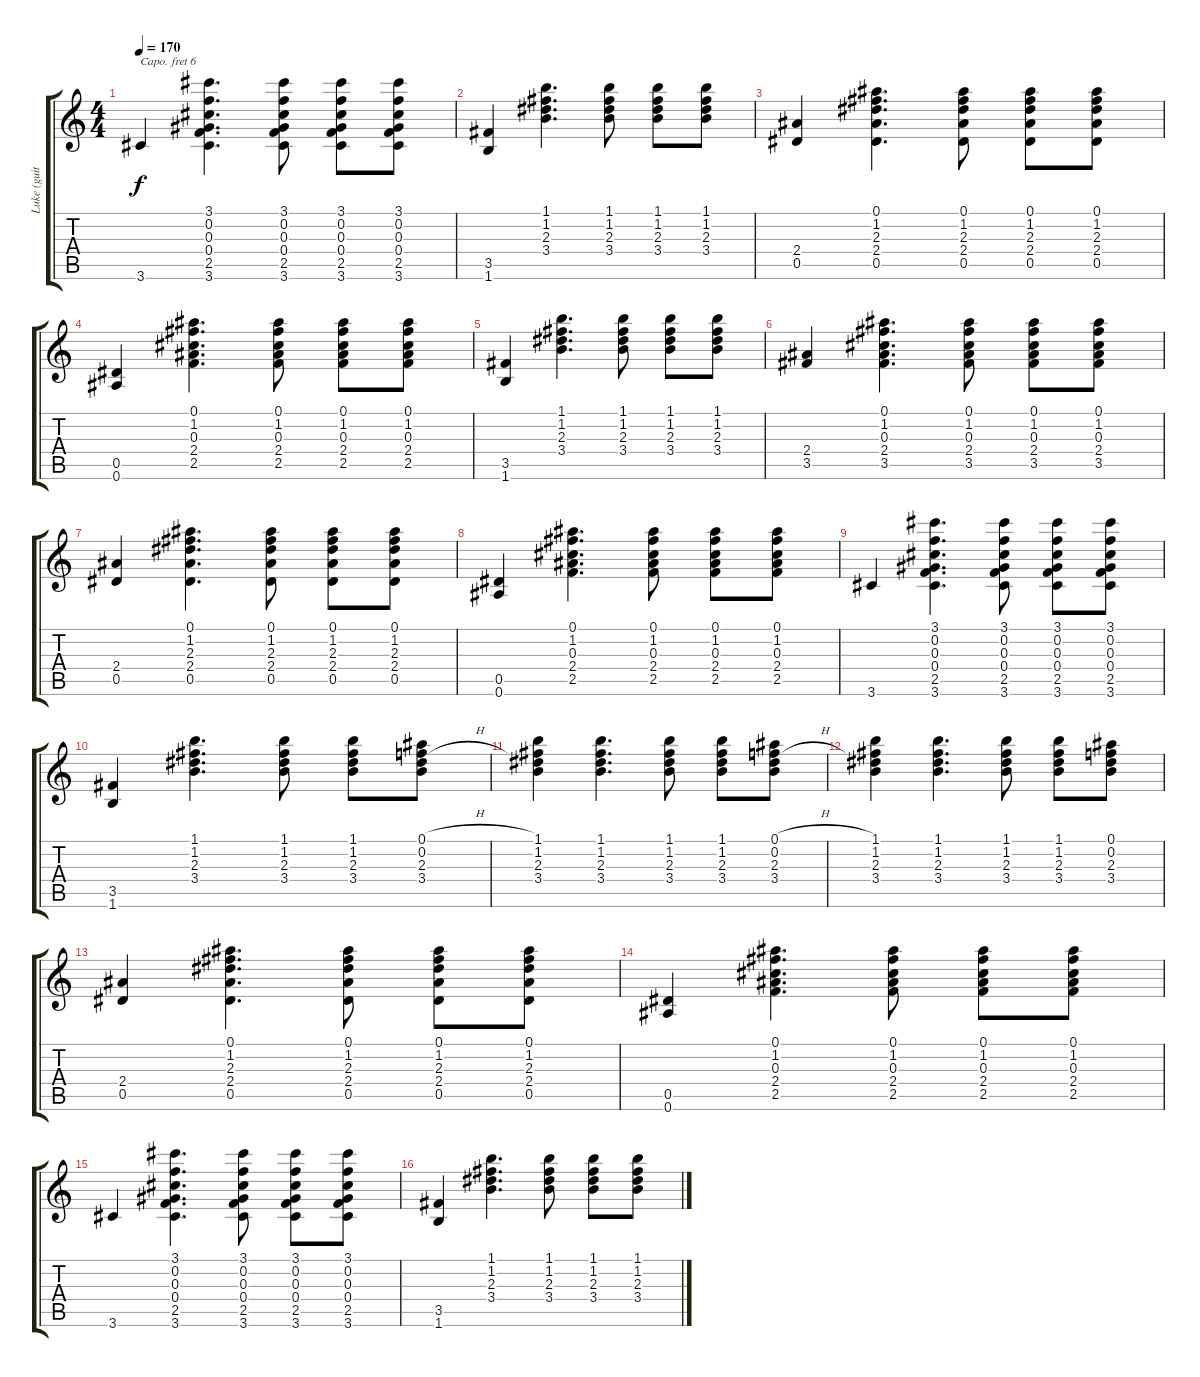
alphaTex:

\track ("Luke (guitar)" "Luke (guit") {instrument acousticguitarsteel}
\staff {score tabs}
\capo 6
\tuning (E4 B3 G3 D3 A2 E2) {hide}
\ts (4 4)
\tempo 170
\clef g2
\ks c
3.6.4{dy f} (3.1 0.2 0.3 0.4 2.5 3.6).4{d} (3.1 0.2 0.3 0.4 2.5 3.6).8 (3.1 0.2 0.3 0.4 2.5 3.6).8 (3.1 0.2 0.3 0.4 2.5 3.6).8 |
(3.5 1.6).4 (1.1 1.2 2.3 3.4).4{d} (1.1 1.2 2.3 3.4).8 (1.1 1.2 2.3 3.4).8 (1.1 1.2 2.3 3.4).8 |
(2.4 0.5).4 (0.1 1.2 2.3 2.4 0.5).4{d} (0.1 1.2 2.3 2.4 0.5).8 (0.1 1.2 2.3 2.4 0.5).8 (0.1 1.2 2.3 2.4 0.5).8 |
(0.5 0.6).4 (0.1 1.2 0.3 2.4 2.5).4{d} (0.1 1.2 0.3 2.4 2.5).8 (0.1 1.2 0.3 2.4 2.5).8 (0.1 1.2 0.3 2.4 2.5).8 |
(3.5 1.6).4 (1.1 1.2 2.3 3.4).4{d} (1.1 1.2 2.3 3.4).8 (1.1 1.2 2.3 3.4).8 (1.1 1.2 2.3 3.4).8 |
(2.4 3.5).4 (0.1 1.2 0.3 2.4 3.5).4{d} (0.1 1.2 0.3 2.4 3.5).8 (0.1 1.2 0.3 2.4 3.5).8 (0.1 1.2 0.3 2.4 3.5).8 |
(2.4 0.5).4 (0.1 1.2 2.3 2.4 0.5).4{d} (0.1 1.2 2.3 2.4 0.5).8 (0.1 1.2 2.3 2.4 0.5).8 (0.1 1.2 2.3 2.4 0.5).8 |
(0.5 0.6).4 (0.1 1.2 0.3 2.4 2.5).4{d} (0.1 1.2 0.3 2.4 2.5).8 (0.1 1.2 0.3 2.4 2.5).8 (0.1 1.2 0.3 2.4 2.5).8 |
3.6.4 (3.1 0.2 0.3 0.4 2.5 3.6).4{d} (3.1 0.2 0.3 0.4 2.5 3.6).8 (3.1 0.2 0.3 0.4 2.5 3.6).8 (3.1 0.2 0.3 0.4 2.5 3.6).8 |
(3.5 1.6).4 (1.1 1.2 2.3 3.4).4{d} (1.1 1.2 2.3 3.4).8 (1.1 1.2 2.3 3.4).8 (0.1{h} 0.2{h} 2.3 3.4).8 |
(1.1 1.2 2.3 3.4).4 (1.1 1.2 2.3 3.4).4{d} (1.1 1.2 2.3 3.4).8 (1.1 1.2 2.3 3.4).8 (0.1{h} 0.2{h} 2.3 3.4).8 |
(1.1 1.2 2.3 3.4).4 (1.1 1.2 2.3 3.4).4{d} (1.1 1.2 2.3 3.4).8 (1.1 1.2 2.3 3.4).8 (0.1 0.2 2.3 3.4).8 |
(2.4 0.5).4 (0.1 1.2 2.3 2.4 0.5).4{d} (0.1 1.2 2.3 2.4 0.5).8 (0.1 1.2 2.3 2.4 0.5).8 (0.1 1.2 2.3 2.4 0.5).8 |
(0.5 0.6).4 (0.1 1.2 0.3 2.4 2.5).4{d} (0.1 1.2 0.3 2.4 2.5).8 (0.1 1.2 0.3 2.4 2.5).8 (0.1 1.2 0.3 2.4 2.5).8 |
3.6.4 (3.1 0.2 0.3 0.4 2.5 3.6).4{d} (3.1 0.2 0.3 0.4 2.5 3.6).8 (3.1 0.2 0.3 0.4 2.5 3.6).8 (3.1 0.2 0.3 0.4 2.5 3.6).8 |
(3.5 1.6).4 (1.1 1.2 2.3 3.4).4{d} (1.1 1.2 2.3 3.4).8 (1.1 1.2 2.3 3.4).8 (1.1 1.2 2.3 3.4).8
